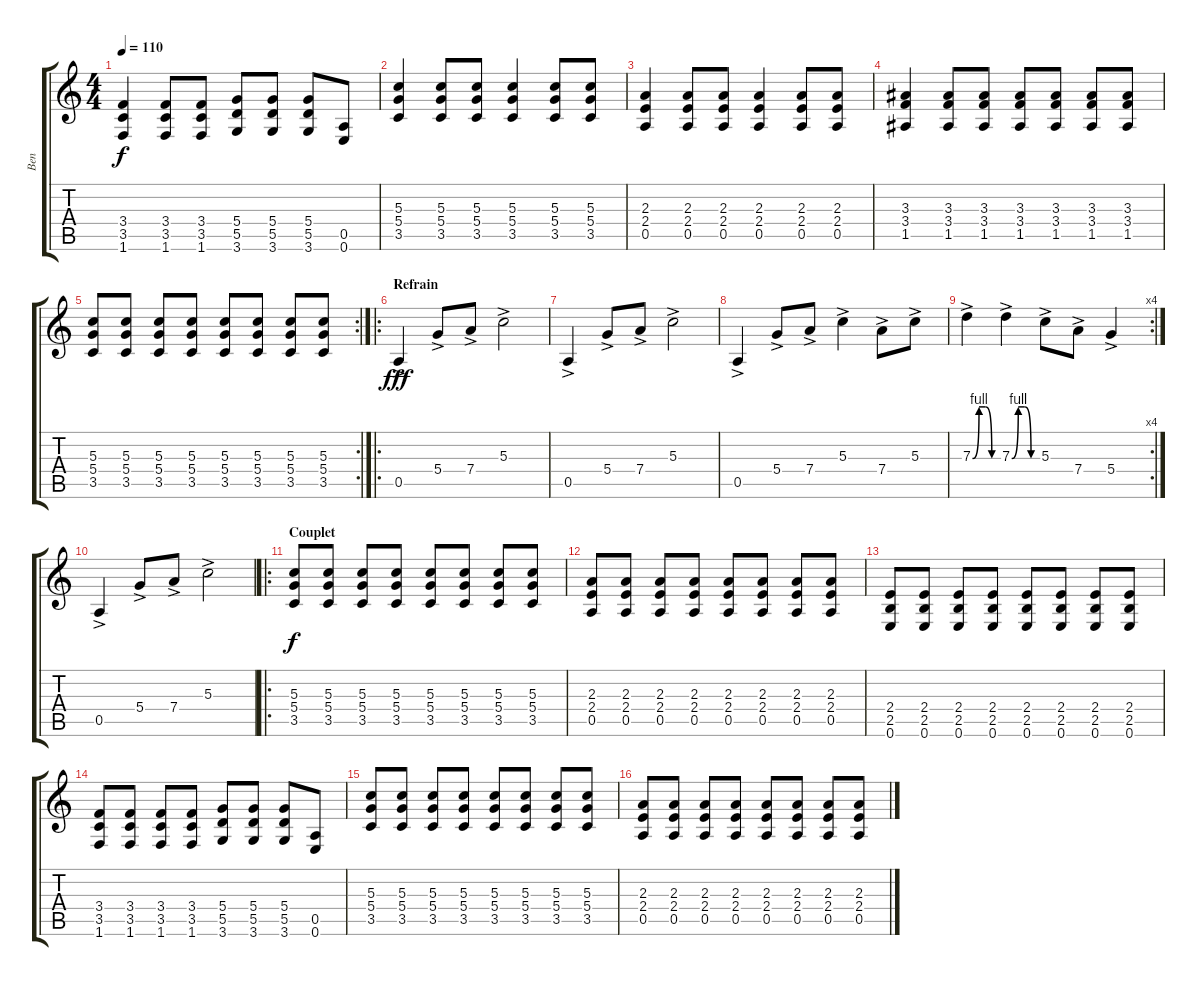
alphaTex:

\track ("Ben" "Ben") {instrument distortionguitar}
\staff {score tabs}
\tuning (E4 B3 G3 D3 A2 E2) {hide}
\ts (4 4)
\tempo 110
\clef g2
\ks c
(3.4 3.5 1.6).4{dy f} (3.4 3.5 1.6).8 (3.4 3.5 1.6).8 (5.4 5.5 3.6).8 (5.4 5.5 3.6).8 (5.4 5.5 3.6).8 (0.5 0.6).8 |
(5.3 5.4 3.5).4 (5.3 5.4 3.5).8 (5.3 5.4 3.5).8 (5.3 5.4 3.5).4 (5.3 5.4 3.5).8 (5.3 5.4 3.5).8 |
(2.3 2.4 0.5).4 (2.3 2.4 0.5).8 (2.3 2.4 0.5).8 (2.3 2.4 0.5).4 (2.3 2.4 0.5).8 (2.3 2.4 0.5).8 |
(3.3 3.4 1.5).4 (3.3 3.4 1.5).8 (3.3 3.4 1.5).8 (3.3 3.4 1.5).8 (3.3 3.4 1.5).8 (3.3 3.4 1.5).8 (3.3 3.4 1.5).8 |
\rc 2
(5.3 5.4 3.5).8 (5.3 5.4 3.5).8 (5.3 5.4 3.5).8 (5.3 5.4 3.5).8 (5.3 5.4 3.5).8 (5.3 5.4 3.5).8 (5.3 5.4 3.5).8 (5.3 5.4 3.5).8 |
\ro
\section ("" "Refrain")
0.5{ac}.4{dy fff} 5.4{ac}.8 7.4{ac}.8 5.3{ac}.2 |
0.5{ac}.4 5.4{ac}.8 7.4{ac}.8 5.3{ac}.2 |
0.5{ac}.4 5.4{ac}.8 7.4{ac}.8 5.3{ac}.4 7.4{ac}.8 5.3{ac}.8 |
\rc 4
7.3{be (custom 0 0 15 4 30 4 45 0 60 0) ac}.4 7.3{be (custom 0 0 15 4 30 4 45 0 60 0) ac}.4 5.3{ac}.8 7.4{ac}.8 5.4{ac}.4 |
0.5{ac}.4 5.4{ac}.8 7.4{ac}.8 5.3{ac}.2 |
\ro
\section ("" "Couplet")
(5.3 5.4 3.5).8{dy f} (5.3 5.4 3.5).8 (5.3 5.4 3.5).8 (5.3 5.4 3.5).8 (5.3 5.4 3.5).8 (5.3 5.4 3.5).8 (5.3 5.4 3.5).8 (5.3 5.4 3.5).8 |
(2.3 2.4 0.5).8 (2.3 2.4 0.5).8 (2.3 2.4 0.5).8 (2.3 2.4 0.5).8 (2.3 2.4 0.5).8 (2.3 2.4 0.5).8 (2.3 2.4 0.5).8 (2.3 2.4 0.5).8 |
(2.4 2.5 0.6).8 (2.4 2.5 0.6).8 (2.4 2.5 0.6).8 (2.4 2.5 0.6).8 (2.4 2.5 0.6).8 (2.4 2.5 0.6).8 (2.4 2.5 0.6).8 (2.4 2.5 0.6).8 |
(3.4 3.5 1.6).8 (3.4 3.5 1.6).8 (3.4 3.5 1.6).8 (3.4 3.5 1.6).8 (5.4 5.5 3.6).8 (5.4 5.5 3.6).8 (5.4 5.5 3.6).8 (0.5 0.6).8 |
(5.3 5.4 3.5).8 (5.3 5.4 3.5).8 (5.3 5.4 3.5).8 (5.3 5.4 3.5).8 (5.3 5.4 3.5).8 (5.3 5.4 3.5).8 (5.3 5.4 3.5).8 (5.3 5.4 3.5).8 |
(2.3 2.4 0.5).8 (2.3 2.4 0.5).8 (2.3 2.4 0.5).8 (2.3 2.4 0.5).8 (2.3 2.4 0.5).8 (2.3 2.4 0.5).8 (2.3 2.4 0.5).8 (2.3 2.4 0.5).8
